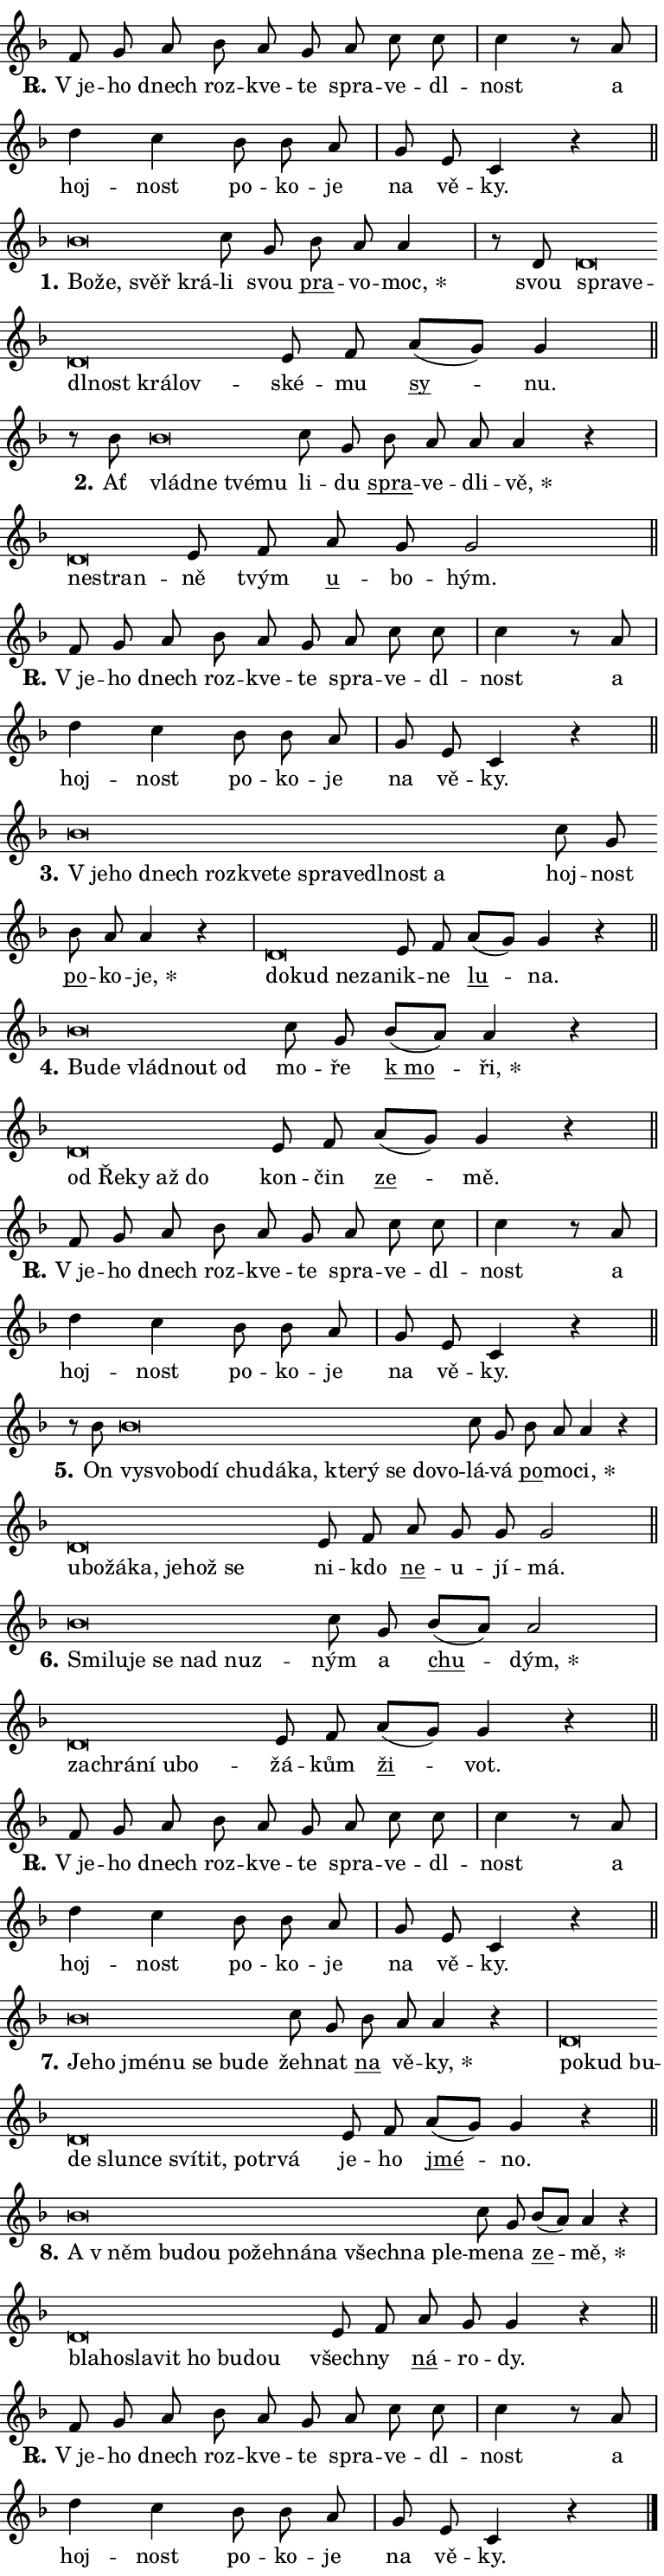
\version "2.24.0"
\header { tagline = "" }
\paper {
  indent = 0\cm
  top-margin = 0\cm
  right-margin = 0.13\cm % to fit lyric hyphens
  bottom-margin = 0\cm
  left-margin = 0\cm
  paper-width = 13\cm
  page-breaking = #ly:one-page-breaking
  system-system-spacing.basic-distance = #11
  score-system-spacing.basic-distance = #11
  ragged-last = ##f
}


%% Author: Thomas Morley
%% https://lists.gnu.org/archive/html/lilypond-user/2020-05/msg00002.html
#(define (line-position grob)
"Returns position of @var[grob} in current system:
   @code{'start}, if at first time-step
   @code{'end}, if at last time-step
   @code{'middle} otherwise
"
  (let* ((col (ly:item-get-column grob))
         (ln (ly:grob-object col 'left-neighbor))
         (rn (ly:grob-object col 'right-neighbor))
         (col-to-check-left (if (ly:grob? ln) ln col))
         (col-to-check-right (if (ly:grob? rn) rn col))
         (break-dir-left
           (and
             (ly:grob-property col-to-check-left 'non-musical #f)
             (ly:item-break-dir col-to-check-left)))
         (break-dir-right
           (and
             (ly:grob-property col-to-check-right 'non-musical #f)
             (ly:item-break-dir col-to-check-right))))
        (cond ((eqv? 1 break-dir-left) 'start)
              ((eqv? -1 break-dir-right) 'end)
              (else 'middle))))

#(define (tranparent-at-line-position vctor)
  (lambda (grob)
  "Relying on @code{line-position} select the relevant enry from @var{vctor}.
Used to determine transparency,"
    (case (line-position grob)
      ((end) (not (vector-ref vctor 0)))
      ((middle) (not (vector-ref vctor 1)))
      ((start) (not (vector-ref vctor 2))))))

noteHeadBreakVisibility =
#(define-music-function (break-visibility)(vector?)
"Makes @code{NoteHead}s transparent relying on @var{break-visibility}"
#{
  \override NoteHead.transparent =
    #(tranparent-at-line-position break-visibility)
#})

#(define delete-ledgers-for-transparent-note-heads
  (lambda (grob)
    "Reads whether a @code{NoteHead} is transparent.
If so this @code{NoteHead} is removed from @code{'note-heads} from
@var{grob}, which is supposed to be @code{LedgerLineSpanner}.
As a result ledgers are not printed for this @code{NoteHead}"
    (let* ((nhds-array (ly:grob-object grob 'note-heads))
           (nhds-list
             (if (ly:grob-array? nhds-array)
                 (ly:grob-array->list nhds-array)
                 '()))
           ;; Relies on the transparent-property being done before
           ;; Staff.LedgerLineSpanner.after-line-breaking is executed.
           ;; This is fragile ...
           (to-keep
             (remove
               (lambda (nhd)
                 (ly:grob-property nhd 'transparent #f))
               nhds-list)))
      ;; TODO find a better method to iterate over grob-arrays, similiar
      ;; to filter/remove etc for lists
      ;; For now rebuilt from scratch
      (set! (ly:grob-object grob 'note-heads)  '())
      (for-each
        (lambda (nhd)
          (ly:pointer-group-interface::add-grob grob 'note-heads nhd))
        to-keep))))

squashNotes = {
  \override NoteHead.X-extent = #'(-0.2 . 0.2)
  \override NoteHead.Y-extent = #'(-0.75 . 0)
  \override NoteHead.stencil =
    #(lambda (grob)
       (let ((pos (ly:grob-property grob 'staff-position)))
         (begin
           (if (< pos -7) (display "ERROR: Lower brevis then expected\n") (display ""))
           (if (<= pos -6) ly:text-interface::print ly:note-head::print))))
}
unSquashNotes = {
  \revert NoteHead.X-extent
  \revert NoteHead.Y-extent
  \revert NoteHead.stencil
}

hideNotes = \noteHeadBreakVisibility #begin-of-line-visible
unHideNotes = \noteHeadBreakVisibility #all-visible

% work-around for resetting accidentals
% https://lilypond.org/doc/v2.23/Documentation/notation/displaying-rhythms#unmetered-music
cadenzaMeasure = {
  \cadenzaOff
  \partial 1024 s1024
  \cadenzaOn
}

#(define-markup-command (accent layout props text) (markup?)
  "Underline accented syllable"
  (interpret-markup layout props
    #{\markup \override #'(offset . 4.3) \underline { #text }#}))

responsum = \markup \concat {
  "R" \hspace #-1.05 \path #0.1 #'((moveto 0 0.07) (lineto 0.9 0.8)) \hspace #0.05 "."
}

spaceSize = #0.6828661417322834 % exact space size for TeX Gyre Schola

\layout {
  \context {
    \Staff
    \remove "Time_signature_engraver"
    \override LedgerLineSpanner.after-line-breaking = #delete-ledgers-for-transparent-note-heads
  }
  \context {
    \Lyrics {
      \override LyricSpace.minimum-distance = \spaceSize
      \override LyricText.font-name = #"TeX Gyre Schola"
      \override LyricText.font-size = 1
      \override StanzaNumber.font-name = #"TeX Gyre Schola Bold"
      \override StanzaNumber.font-size = 1
    }
  }
  \context {
    \Score 
    \override NoteHead.text =
      #(lambda (grob) 
        (let ((pos (ly:grob-property grob 'staff-position)))
          #{\markup {
            \combine
              \halign #-0.55 \raise #(if (= pos -6) 0 0.5) \override #'(thickness . 2) \draw-line #'(3.2 . 0)
              \musicglyph "noteheads.sM1"
          }#}))
  }
}

% magnetic-lyrics.ily
%
%   written by
%     Jean Abou Samra <jean@abou-samra.fr>
%     Werner Lemberg <wl@gnu.org>
%
%   adapted by
%     Jiri Hon <jiri.hon@gmail.com>
%
% Version 2022-Apr-15

% https://www.mail-archive.com/lilypond-user@gnu.org/msg149350.html

#(define (Left_hyphen_pointer_engraver context)
   "Collect syllable-hyphen-syllable occurrences in lyrics and store
them in properties.  This engraver only looks to the left.  For
example, if the lyrics input is @code{foo -- bar}, it does the
following.

@itemize @bullet
@item
Set the @code{text} property of the @code{LyricHyphen} grob between
@q{foo} and @q{bar} to @code{foo}.

@item
Set the @code{left-hyphen} property of the @code{LyricText} grob with
text @q{foo} to the @code{LyricHyphen} grob between @q{foo} and
@q{bar}.
@end itemize

Use this auxiliary engraver in combination with the
@code{lyric-@/text::@/apply-@/magnetic-@/offset!} hook."
   (let ((hyphen #f)
         (text #f))
     (make-engraver
      (acknowledgers
       ((lyric-syllable-interface engraver grob source-engraver)
        (set! text grob)))
      (end-acknowledgers
       ((lyric-hyphen-interface engraver grob source-engraver)
        ;(when (not (grob::has-interface grob 'lyric-space-interface))
          (set! hyphen grob)));)
      ((stop-translation-timestep engraver)
       (when (and text hyphen)
         (ly:grob-set-object! text 'left-hyphen hyphen))
       (set! text #f)
       (set! hyphen #f)))))

#(define (lyric-text::apply-magnetic-offset! grob)
   "If the space between two syllables is less than the value in
property @code{LyricText@/.details@/.squash-threshold}, move the right
syllable to the left so that it gets concatenated with the left
syllable.

Use this function as a hook for
@code{LyricText@/.after-@/line-@/breaking} if the
@code{Left_@/hyphen_@/pointer_@/engraver} is active."
   (let ((hyphen (ly:grob-object grob 'left-hyphen #f)))
     (when hyphen
       (let ((left-text (ly:spanner-bound hyphen LEFT)))
         (when (grob::has-interface left-text 'lyric-syllable-interface)
           (let* ((common (ly:grob-common-refpoint grob left-text X))
                  (this-x-ext (ly:grob-extent grob common X))
                  (left-x-ext
                   (begin
                     ;; Trigger magnetism for left-text.
                     (ly:grob-property left-text 'after-line-breaking)
                     (ly:grob-extent left-text common X)))
                  ;; `delta` is the gap width between two syllables.
                  (delta (- (interval-start this-x-ext)
                            (interval-end left-x-ext)))
                  (details (ly:grob-property grob 'details))
                  (threshold (assoc-get 'squash-threshold details 0.2)))
             (when (< delta threshold)
               (let* (;; We have to manipulate the input text so that
                      ;; ligatures crossing syllable boundaries are not
                      ;; disabled.  For languages based on the Latin
                      ;; script this is essentially a beautification.
                      ;; However, for non-Western scripts it can be a
                      ;; necessity.
                      (lt (ly:grob-property left-text 'text))
                      (rt (ly:grob-property grob 'text))
                      (is-space (grob::has-interface hyphen 'lyric-space-interface))
                      (space (if is-space " " ""))
                      (extra-delta (if is-space spaceSize 0))
                      ;; Append new syllable.
                      (ltrt-space (if (and (string? lt) (string? rt))
                                (string-append lt space rt)
                                (make-concat-markup (list lt space rt))))
                      ;; Right-align `ltrt` to the right side.
                      (ltrt-space-markup (grob-interpret-markup
                               grob
                               (make-translate-markup
                                (cons (interval-length this-x-ext) 0)
                                (make-right-align-markup ltrt-space)))))
                 (begin
                   ;; Don't print `left-text`.
                   (ly:grob-set-property! left-text 'stencil #f)
                   ;; Set text and stencil (which holds all collected
                   ;; syllables so far) and shift it to the left.
                   (ly:grob-set-property! grob 'text ltrt-space)
                   (ly:grob-set-property! grob 'stencil ltrt-space-markup)
                   (ly:grob-translate-axis! grob (- (- delta extra-delta)) X))))))))))


#(define (lyric-hyphen::displace-bounds-first grob)
   ;; Make very sure this callback isn't triggered too early.
   (let ((left (ly:spanner-bound grob LEFT))
         (right (ly:spanner-bound grob RIGHT)))
     (ly:grob-property left 'after-line-breaking)
     (ly:grob-property right 'after-line-breaking)
     (ly:lyric-hyphen::print grob)))

squashThreshold = #0.4

\layout {
  \context {
    \Lyrics
    \consists #Left_hyphen_pointer_engraver
    \override LyricText.after-line-breaking =
      #lyric-text::apply-magnetic-offset!
    \override LyricHyphen.stencil = #lyric-hyphen::displace-bounds-first
    \override LyricText.details.squash-threshold = \squashThreshold
    \override LyricHyphen.minimum-distance = 0
    \override LyricHyphen.minimum-length = \squashThreshold
  }
}

squashText = \override LyricText.details.squash-threshold = 9999
unSquashText = \override LyricText.details.squash-threshold = \squashThreshold

leftText = \override LyricText.self-alignment-X = #LEFT
unLeftText = \revert LyricText.self-alignment-X

starOffset = #(lambda (grob) 
                (let ((x_offset (ly:self-alignment-interface::aligned-on-x-parent grob)))
                  (if (= x_offset 0) 0 (+ x_offset 1.2))))

star = #(define-music-function (syllable)(string?)
"Append star separator at the end of a syllable"
#{
  \once \override LyricText.X-offset = #starOffset
  \lyricmode { \markup {
    #syllable
    \override #'((font-name . "TeX Gyre Schola Bold")) \hspace #0.2 \lower #0.65 \larger "*"
  } }
#})

starAccent = #(define-music-function (syllable)(string?)
"Append star separator at the end of a syllable and make accent"
#{
  \once \override LyricText.X-offset = #starOffset
  \lyricmode { \markup {
    \accent #syllable
    \override #'((font-name . "TeX Gyre Schola Bold")) \hspace #0.2 \lower #0.65 \larger "*"
  } }
#})

breath = #(define-music-function (syllable)(string?)
"Append breathing indicator at the end of a syllable"
#{
  \lyricmode { \markup { #syllable "+" } }
#})

optionalBreath = #(define-music-function (syllable)(string?)
"Append optional breathing indicator at the end of a syllable"
#{
  \lyricmode { \markup { #syllable "(+)" } }
#})


\score {
    <<
        \new Voice = "melody" { \cadenzaOn \key f \major \relative { f'8 g a bes a g \bar "" a c c \cadenzaMeasure \bar "|" c4 r8 a \cadenzaMeasure \bar "|" d4 c \bar "" bes8 bes a \cadenzaMeasure \bar "|" g e c4 r \cadenzaMeasure \bar "||" \break } }
        \new Lyrics \lyricsto "melody" { \lyricmode { \set stanza = \responsum
"V je" -- ho dnech roz -- kve -- te spra -- ve -- dl -- nost a hoj -- nost po -- ko -- je na vě -- ky. } }
    >>
    \layout {}
}

\score {
    <<
        \new Voice = "melody" { \cadenzaOn \key f \major \relative { \squashNotes bes'\breve*1/16 \hideNotes \breve*1/16 \bar "" \breve*1/16 \breve*1/16 \bar "" \unHideNotes \unSquashNotes c8 g \bar "" bes a a4 \cadenzaMeasure \bar "|" r8 d, \squashNotes d\breve*1/16 \hideNotes \breve*1/16 \bar "" \breve*1/16 \bar "" \breve*1/16 \bar "" \breve*1/16 \breve*1/16 \bar "" \unHideNotes \unSquashNotes e8 f \bar "" a[( g)] g4 \cadenzaMeasure \bar "||" \break } }
        \new Lyrics \lyricsto "melody" { \lyricmode { \set stanza = "1."
\leftText Bo -- \squashText že, svěř krá -- \unLeftText \unSquashText li svou \markup \accent pra -- vo -- \star moc, svou \leftText spra -- \squashText ve -- dl -- nost krá -- lov -- \unLeftText \unSquashText ské -- mu \markup \accent sy -- nu. } }
    >>
    \layout {}
}

\score {
    <<
        \new Voice = "melody" { \cadenzaOn \key f \major \relative { r8 bes' \squashNotes bes\breve*1/16 \hideNotes \breve*1/16 \bar "" \breve*1/16 \breve*1/16 \bar "" \unHideNotes \unSquashNotes c8 g \bar "" bes a a a4 r \cadenzaMeasure \bar "|" \squashNotes d,\breve*1/16 \hideNotes \breve*1/16 \bar "" \unHideNotes \unSquashNotes e8 f \bar "" a g g2 \cadenzaMeasure \bar "||" \break } }
        \new Lyrics \lyricsto "melody" { \lyricmode { \set stanza = "2."
Ať \leftText vlád -- \squashText ne tvé -- mu \unLeftText \unSquashText li -- du \markup \accent spra -- ve -- dli -- \star vě, \leftText ne -- \squashText stran -- \unLeftText \unSquashText ně tvým \markup \accent u -- bo -- hým. } }
    >>
    \layout {}
}

\score {
    <<
        \new Voice = "melody" { \cadenzaOn \key f \major \relative { f'8 g a bes a g \bar "" a c c \cadenzaMeasure \bar "|" c4 r8 a \cadenzaMeasure \bar "|" d4 c \bar "" bes8 bes a \cadenzaMeasure \bar "|" g e c4 r \cadenzaMeasure \bar "||" \break } }
        \new Lyrics \lyricsto "melody" { \lyricmode { \set stanza = \responsum
"V je" -- ho dnech roz -- kve -- te spra -- ve -- dl -- nost a hoj -- nost po -- ko -- je na vě -- ky. } }
    >>
    \layout {}
}

\score {
    <<
        \new Voice = "melody" { \cadenzaOn \key f \major \relative { \squashNotes bes'\breve*1/16 \hideNotes \breve*1/16 \bar "" \breve*1/16 \bar "" \breve*1/16 \bar "" \breve*1/16 \bar "" \breve*1/16 \bar "" \breve*1/16 \bar "" \breve*1/16 \bar "" \breve*1/16 \bar "" \breve*1/16 \breve*1/16 \bar "" \unHideNotes \unSquashNotes c8 g \bar "" bes a a4 r \cadenzaMeasure \bar "|" \squashNotes d,\breve*1/16 \hideNotes \breve*1/16 \bar "" \breve*1/16 \breve*1/16 \bar "" \unHideNotes \unSquashNotes e8 f \bar "" a[( g)] g4 r \cadenzaMeasure \bar "||" \break } }
        \new Lyrics \lyricsto "melody" { \lyricmode { \set stanza = "3."
\leftText "V je" -- \squashText ho dnech roz -- kve -- te spra -- ve -- dl -- nost a \unLeftText \unSquashText hoj -- nost \markup \accent po -- ko -- \star je, \leftText do -- \squashText kud ne -- za -- \unLeftText \unSquashText nik -- ne \markup \accent lu -- na. } }
    >>
    \layout {}
}

\score {
    <<
        \new Voice = "melody" { \cadenzaOn \key f \major \relative { \squashNotes bes'\breve*1/16 \hideNotes \breve*1/16 \bar "" \breve*1/16 \bar "" \breve*1/16 \breve*1/16 \bar "" \unHideNotes \unSquashNotes c8 g \bar "" bes[( a)] a4 r \cadenzaMeasure \bar "|" \squashNotes d,\breve*1/16 \hideNotes \breve*1/16 \bar "" \breve*1/16 \bar "" \breve*1/16 \breve*1/16 \bar "" \unHideNotes \unSquashNotes e8 f \bar "" a[( g)] g4 r \cadenzaMeasure \bar "||" \break } }
        \new Lyrics \lyricsto "melody" { \lyricmode { \set stanza = "4."
\leftText Bu -- \squashText de vlád -- nout od \unLeftText \unSquashText mo -- ře \markup \accent "k mo" -- \star ři, \leftText od \squashText Ře -- ky až do \unLeftText \unSquashText kon -- čin \markup \accent ze -- mě. } }
    >>
    \layout {}
}

\score {
    <<
        \new Voice = "melody" { \cadenzaOn \key f \major \relative { f'8 g a bes a g \bar "" a c c \cadenzaMeasure \bar "|" c4 r8 a \cadenzaMeasure \bar "|" d4 c \bar "" bes8 bes a \cadenzaMeasure \bar "|" g e c4 r \cadenzaMeasure \bar "||" \break } }
        \new Lyrics \lyricsto "melody" { \lyricmode { \set stanza = \responsum
"V je" -- ho dnech roz -- kve -- te spra -- ve -- dl -- nost a hoj -- nost po -- ko -- je na vě -- ky. } }
    >>
    \layout {}
}

\score {
    <<
        \new Voice = "melody" { \cadenzaOn \key f \major \relative { r8 bes' \squashNotes bes\breve*1/16 \hideNotes \breve*1/16 \bar "" \breve*1/16 \bar "" \breve*1/16 \bar "" \breve*1/16 \bar "" \breve*1/16 \bar "" \breve*1/16 \bar "" \breve*1/16 \bar "" \breve*1/16 \bar "" \breve*1/16 \bar "" \breve*1/16 \breve*1/16 \bar "" \unHideNotes \unSquashNotes c8 g \bar "" bes a a4 r \cadenzaMeasure \bar "|" \squashNotes d,\breve*1/16 \hideNotes \breve*1/16 \bar "" \breve*1/16 \bar "" \breve*1/16 \bar "" \breve*1/16 \bar "" \breve*1/16 \breve*1/16 \bar "" \unHideNotes \unSquashNotes e8 f \bar "" a g g g2 \cadenzaMeasure \bar "||" \break } }
        \new Lyrics \lyricsto "melody" { \lyricmode { \set stanza = "5."
On \leftText vy -- \squashText svo -- bo -- dí chu -- dá -- ka, kte -- rý se do -- vo -- \unLeftText \unSquashText lá -- vá \markup \accent po -- mo -- \star ci, \leftText u -- \squashText bo -- žá -- ka, je -- hož se \unLeftText \unSquashText ni -- kdo \markup \accent ne -- u -- jí -- má. } }
    >>
    \layout {}
}

\score {
    <<
        \new Voice = "melody" { \cadenzaOn \key f \major \relative { \squashNotes bes'\breve*1/16 \hideNotes \breve*1/16 \bar "" \breve*1/16 \bar "" \breve*1/16 \bar "" \breve*1/16 \breve*1/16 \bar "" \unHideNotes \unSquashNotes c8 g \bar "" bes[( a)] a2 \cadenzaMeasure \bar "|" \squashNotes d,\breve*1/16 \hideNotes \breve*1/16 \bar "" \breve*1/16 \bar "" \breve*1/16 \breve*1/16 \bar "" \unHideNotes \unSquashNotes e8 f \bar "" a[( g)] g4 r \cadenzaMeasure \bar "||" \break } }
        \new Lyrics \lyricsto "melody" { \lyricmode { \set stanza = "6."
\leftText Smi -- \squashText lu -- je se nad nuz -- \unLeftText \unSquashText ným a \markup \accent chu -- \star dým, \leftText za -- \squashText chrá -- ní u -- bo -- \unLeftText \unSquashText žá -- kům \markup \accent ži -- vot. } }
    >>
    \layout {}
}

\score {
    <<
        \new Voice = "melody" { \cadenzaOn \key f \major \relative { f'8 g a bes a g \bar "" a c c \cadenzaMeasure \bar "|" c4 r8 a \cadenzaMeasure \bar "|" d4 c \bar "" bes8 bes a \cadenzaMeasure \bar "|" g e c4 r \cadenzaMeasure \bar "||" \break } }
        \new Lyrics \lyricsto "melody" { \lyricmode { \set stanza = \responsum
"V je" -- ho dnech roz -- kve -- te spra -- ve -- dl -- nost a hoj -- nost po -- ko -- je na vě -- ky. } }
    >>
    \layout {}
}

\score {
    <<
        \new Voice = "melody" { \cadenzaOn \key f \major \relative { \squashNotes bes'\breve*1/16 \hideNotes \breve*1/16 \bar "" \breve*1/16 \bar "" \breve*1/16 \bar "" \breve*1/16 \bar "" \breve*1/16 \breve*1/16 \bar "" \unHideNotes \unSquashNotes c8 g \bar "" bes a a4 r \cadenzaMeasure \bar "|" \squashNotes d,\breve*1/16 \hideNotes \breve*1/16 \bar "" \breve*1/16 \bar "" \breve*1/16 \bar "" \breve*1/16 \bar "" \breve*1/16 \bar "" \breve*1/16 \bar "" \breve*1/16 \bar "" \breve*1/16 \bar "" \breve*1/16 \breve*1/16 \bar "" \unHideNotes \unSquashNotes e8 f \bar "" a[( g)] g4 r \cadenzaMeasure \bar "||" \break } }
        \new Lyrics \lyricsto "melody" { \lyricmode { \set stanza = "7."
\leftText Je -- \squashText ho jmé -- nu se bu -- de \unLeftText \unSquashText žeh -- nat \markup \accent na vě -- \star ky, \leftText po -- \squashText kud bu -- de slun -- ce sví -- tit, po -- tr -- vá \unLeftText \unSquashText je -- ho \markup \accent jmé -- no. } }
    >>
    \layout {}
}

\score {
    <<
        \new Voice = "melody" { \cadenzaOn \key f \major \relative { \squashNotes bes'\breve*1/16 \hideNotes \breve*1/16 \bar "" \breve*1/16 \bar "" \breve*1/16 \bar "" \breve*1/16 \bar "" \breve*1/16 \bar "" \breve*1/16 \bar "" \breve*1/16 \bar "" \breve*1/16 \bar "" \breve*1/16 \breve*1/16 \bar "" \unHideNotes \unSquashNotes c8 g \bar "" bes[( a)] a4 r \cadenzaMeasure \bar "|" \squashNotes d,\breve*1/16 \hideNotes \breve*1/16 \bar "" \breve*1/16 \bar "" \breve*1/16 \bar "" \breve*1/16 \bar "" \breve*1/16 \breve*1/16 \bar "" \unHideNotes \unSquashNotes e8 f \bar "" a g g4 r \cadenzaMeasure \bar "||" \break } }
        \new Lyrics \lyricsto "melody" { \lyricmode { \set stanza = "8."
\leftText A \squashText "v něm" bu -- dou po -- žeh -- ná -- na všech -- na ple -- \unLeftText \unSquashText me -- na \markup \accent ze -- \star mě, \leftText bla -- \squashText ho -- sla -- vit ho bu -- dou \unLeftText \unSquashText všech -- ny \markup \accent ná -- ro -- dy. } }
    >>
    \layout {}
}

\score {
    <<
        \new Voice = "melody" { \cadenzaOn \key f \major \relative { f'8 g a bes a g \bar "" a c c \cadenzaMeasure \bar "|" c4 r8 a \cadenzaMeasure \bar "|" d4 c \bar "" bes8 bes a \cadenzaMeasure \bar "|" g e c4 r \cadenzaMeasure \bar "||" \break } \bar "|." }
        \new Lyrics \lyricsto "melody" { \lyricmode { \set stanza = \responsum
"V je" -- ho dnech roz -- kve -- te spra -- ve -- dl -- nost a hoj -- nost po -- ko -- je na vě -- ky. } }
    >>
    \layout {}
}
